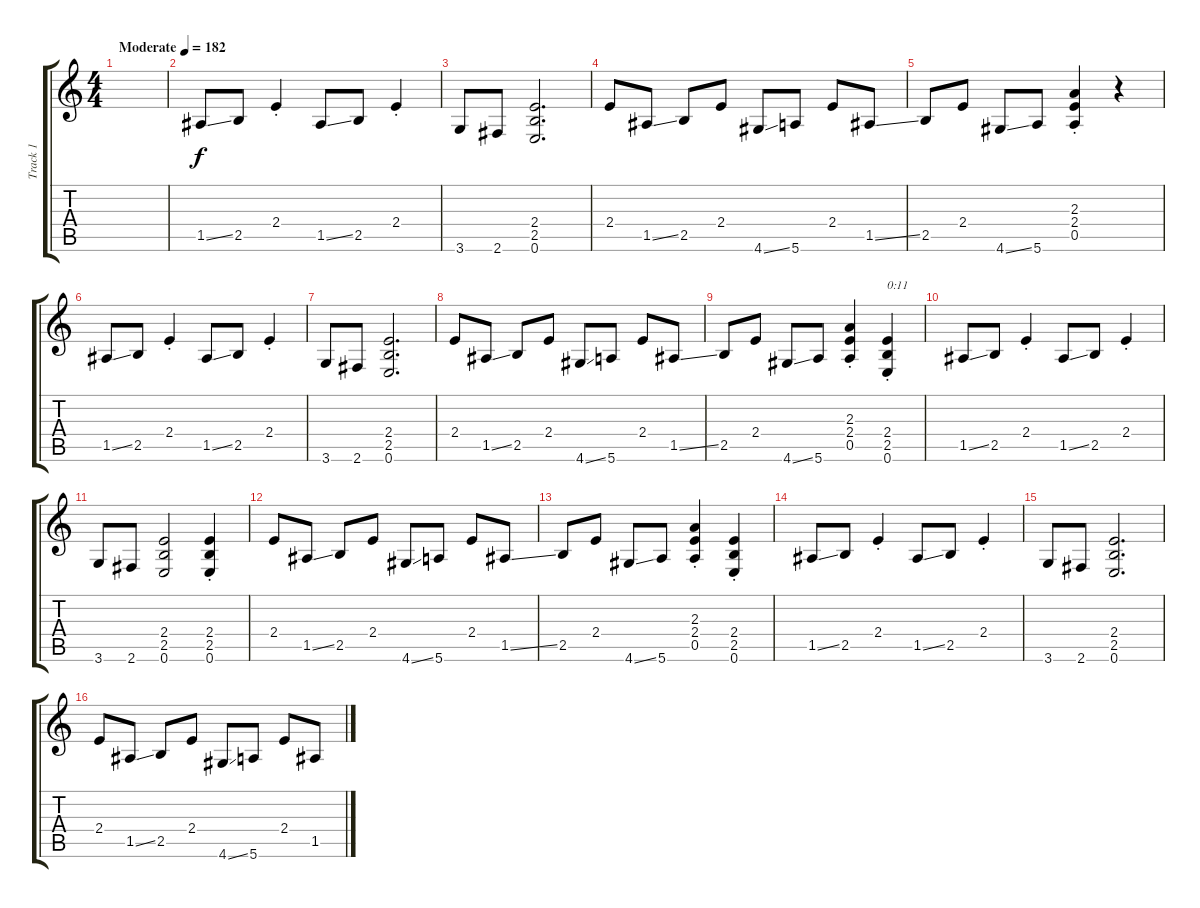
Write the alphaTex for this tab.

\track ("Track 1" "Track 1") {instrument overdrivenguitar}
\staff {score tabs}
\tuning (E4 B3 G3 D3 A2 E2) {hide}
\ts (4 4)
\tempo (182 "Moderate")
\clef g2
\ks c
|
1.5{ss}.8 2.5.8 2.4{st}.4 1.5{ss}.8 2.5.8 2.4{st}.4 |
3.6.8 2.6.8 (2.4 2.5 0.6).2{d} |
2.4.8 1.5{ss}.8 2.5.8 2.4.8 4.6{ss}.8 5.6.8 2.4.8 1.5{ss}.8 |
2.5.8 2.4.8 4.6{ss}.8 5.6.8 (2.3{st} 2.4{st} 0.5{st}).4 r.4 |
1.5{ss}.8 2.5.8 2.4{st}.4 1.5{ss}.8 2.5.8 2.4{st}.4 |
3.6.8 2.6.8 (2.4 2.5 0.6).2{d} |
2.4.8 1.5{ss}.8 2.5.8 2.4.8 4.6{ss}.8 5.6.8 2.4.8 1.5{ss}.8 |
2.5.8 2.4.8 4.6{ss}.8 5.6.8 (2.3{st} 2.4{st} 0.5{st}).4 (2.4{st} 2.5{st} 0.6{st}).4{txt "0:11"} |
1.5{ss}.8 2.5.8 2.4{st}.4 1.5{ss}.8 2.5.8 2.4{st}.4 |
3.6.8 2.6.8 (2.4 2.5 0.6).2 (2.4{st} 2.5{st} 0.6{st}).4 |
2.4.8 1.5{ss}.8 2.5.8 2.4.8 4.6{ss}.8 5.6.8 2.4.8 1.5{ss}.8 |
2.5.8 2.4.8 4.6{ss}.8 5.6.8 (2.3{st} 2.4{st} 0.5{st}).4 (2.4{st} 2.5{st} 0.6{st}).4 |
1.5{ss}.8 2.5.8 2.4{st}.4 1.5{ss}.8 2.5.8 2.4{st}.4 |
3.6.8 2.6.8 (2.4 2.5 0.6).2{d} |
2.4.8 1.5{ss}.8 2.5.8 2.4.8 4.6{ss}.8 5.6.8 2.4.8 1.5{ss}.8
